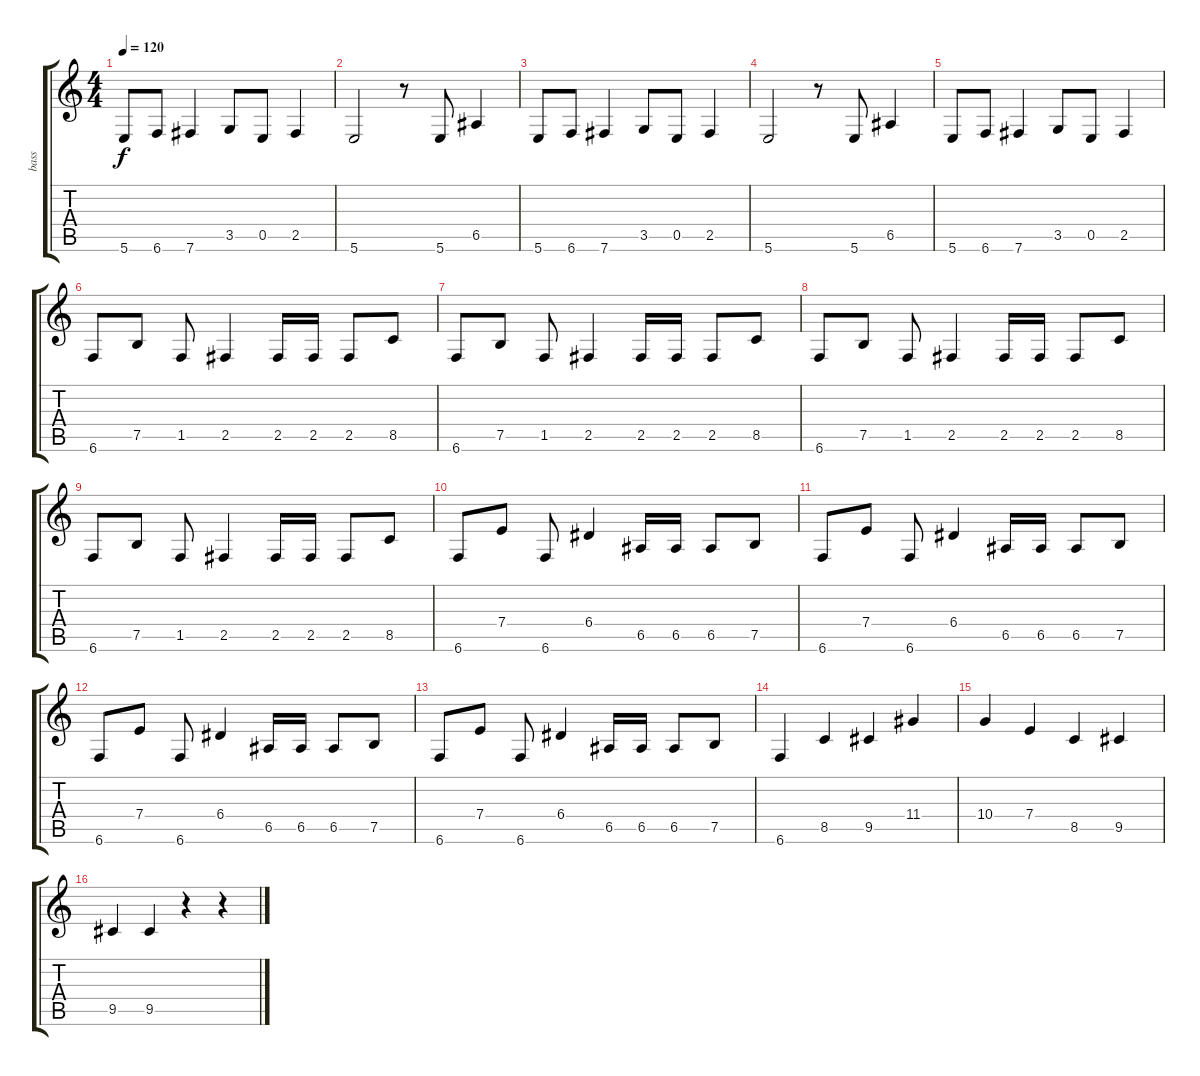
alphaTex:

\track ("bass" "bass") {instrument electricbasspick}
\staff {score tabs}
\tuning (B3 Gb3 D3 A2 E2 B1) {hide}
\ts (4 4)
\tempo 120
\clef g2
\ks c
5.6.8{dy f} 6.6.8 7.6.4 3.5.8 0.5.8 2.5.4 |
5.6.2 r.8 5.6.8 6.5.4 |
5.6.8 6.6.8 7.6.4 3.5.8 0.5.8 2.5.4 |
5.6.2 r.8 5.6.8 6.5.4 |
5.6.8 6.6.8 7.6.4 3.5.8 0.5.8 2.5.4 |
6.6.8 7.5.8 1.5.8 2.5.4 2.5.16 2.5.16 2.5.8 8.5.8 |
6.6.8 7.5.8 1.5.8 2.5.4 2.5.16 2.5.16 2.5.8 8.5.8 |
6.6.8 7.5.8 1.5.8 2.5.4 2.5.16 2.5.16 2.5.8 8.5.8 |
6.6.8 7.5.8 1.5.8 2.5.4 2.5.16 2.5.16 2.5.8 8.5.8 |
6.6.8 7.4.8 6.6.8 6.4.4 6.5.16 6.5.16 6.5.8 7.5.8 |
6.6.8 7.4.8 6.6.8 6.4.4 6.5.16 6.5.16 6.5.8 7.5.8 |
6.6.8 7.4.8 6.6.8 6.4.4 6.5.16 6.5.16 6.5.8 7.5.8 |
6.6.8 7.4.8 6.6.8 6.4.4 6.5.16 6.5.16 6.5.8 7.5.8 |
6.6.4 8.5.4 9.5.4 11.4.4 |
10.4.4 7.4.4 8.5.4 9.5.4 |
9.5.4 9.5.4 r.4 r.4
